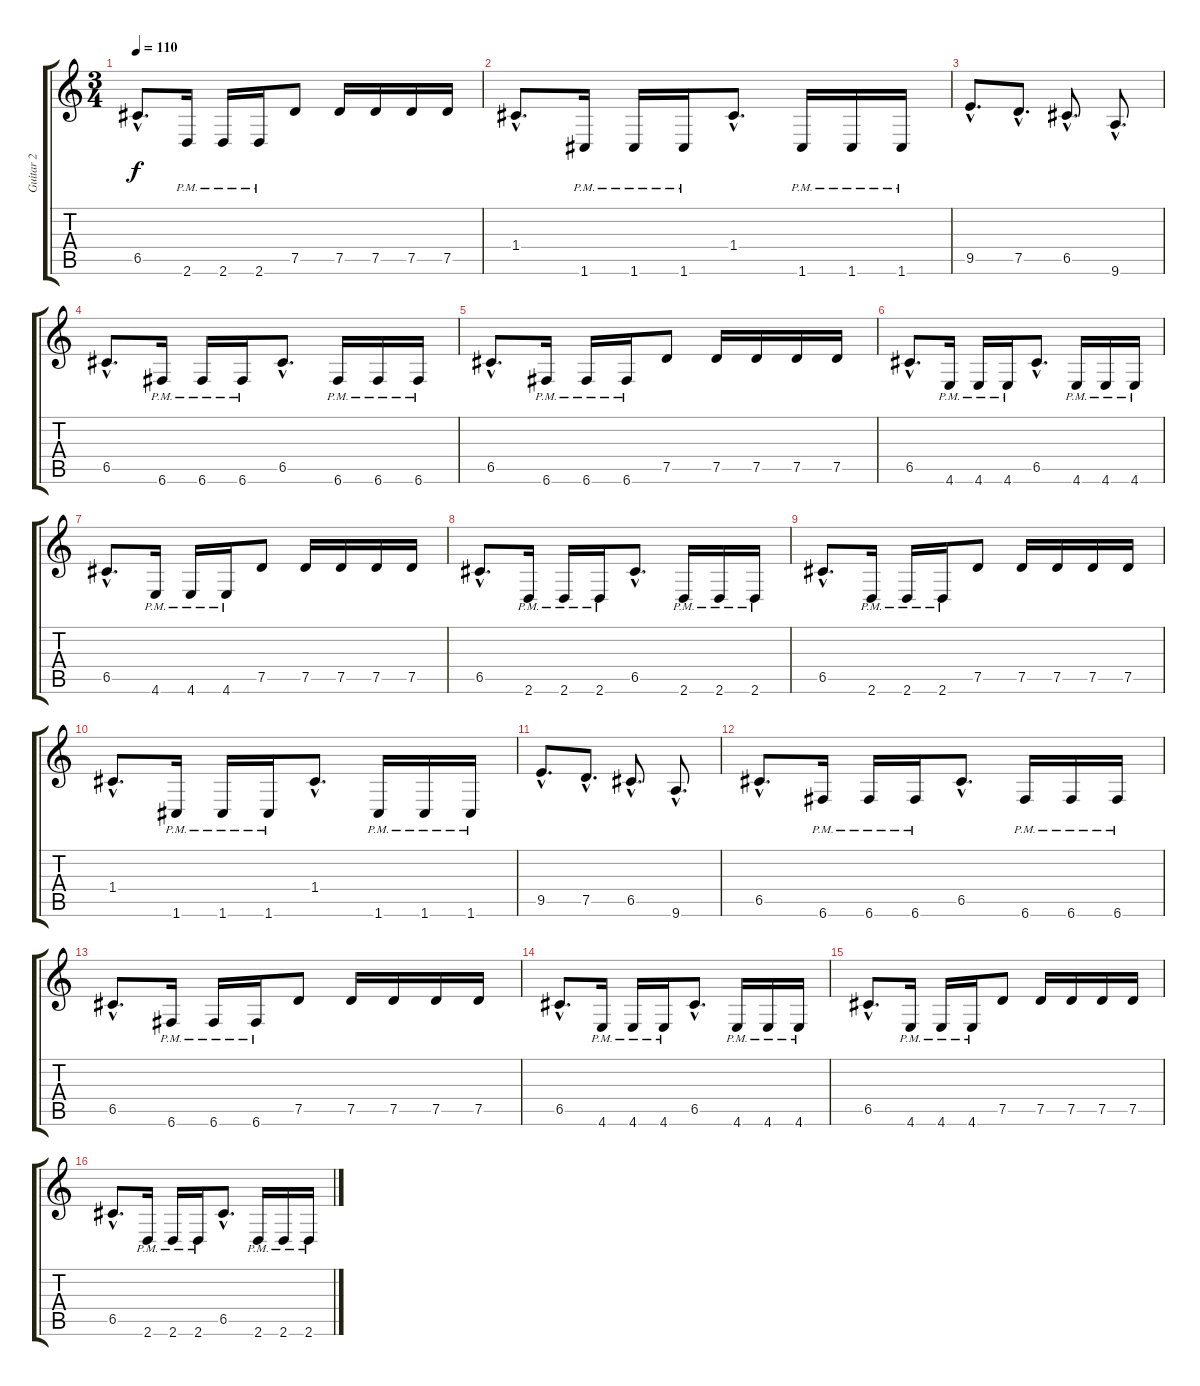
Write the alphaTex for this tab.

\track ("Guitar 2" "Guitar 2") {instrument distortionguitar}
\staff {score tabs}
\tuning (D4 A3 F3 C3 G2 C2) {hide}
\ts (3 4)
\tempo 110
\clef g2
\ks c
6.5{hac}.8{d dy f} 2.6{pm}.16 2.6{pm}.16 2.6{pm}.16 7.5.8 7.5.16 7.5.16 7.5.16 7.5.16 |
1.4{hac}.8{d} 1.6{pm}.16 1.6{pm}.16 1.6{pm}.16 1.4{hac}.8{d} 1.6{pm}.16 1.6{pm}.16 1.6{pm}.16 |
9.5{hac}.8{d} 7.5{hac}.8{d} 6.5{hac}.8{d} 9.6{hac}.8{d} |
6.5{hac}.8{d} 6.6{pm}.16 6.6{pm}.16 6.6{pm}.16 6.5{hac}.8{d} 6.6{pm}.16 6.6{pm}.16 6.6{pm}.16 |
6.5{hac}.8{d} 6.6{pm}.16 6.6{pm}.16 6.6{pm}.16 7.5.8 7.5.16 7.5.16 7.5.16 7.5.16 |
6.5{hac}.8{d} 4.6{pm}.16 4.6{pm}.16 4.6{pm}.16 6.5{hac}.8{d} 4.6{pm}.16 4.6{pm}.16 4.6{pm}.16 |
6.5{hac}.8{d} 4.6{pm}.16 4.6{pm}.16 4.6{pm}.16 7.5.8 7.5.16 7.5.16 7.5.16 7.5.16 |
6.5{hac}.8{d} 2.6{pm}.16 2.6{pm}.16 2.6{pm}.16 6.5{hac}.8{d} 2.6{pm}.16 2.6{pm}.16 2.6{pm}.16 |
6.5{hac}.8{d} 2.6{pm}.16 2.6{pm}.16 2.6{pm}.16 7.5.8 7.5.16 7.5.16 7.5.16 7.5.16 |
1.4{hac}.8{d} 1.6{pm}.16 1.6{pm}.16 1.6{pm}.16 1.4{hac}.8{d} 1.6{pm}.16 1.6{pm}.16 1.6{pm}.16 |
9.5{hac}.8{d} 7.5{hac}.8{d} 6.5{hac}.8{d} 9.6{hac}.8{d} |
6.5{hac}.8{d} 6.6{pm}.16 6.6{pm}.16 6.6{pm}.16 6.5{hac}.8{d} 6.6{pm}.16 6.6{pm}.16 6.6{pm}.16 |
6.5{hac}.8{d} 6.6{pm}.16 6.6{pm}.16 6.6{pm}.16 7.5.8 7.5.16 7.5.16 7.5.16 7.5.16 |
6.5{hac}.8{d} 4.6{pm}.16 4.6{pm}.16 4.6{pm}.16 6.5{hac}.8{d} 4.6{pm}.16 4.6{pm}.16 4.6{pm}.16 |
6.5{hac}.8{d} 4.6{pm}.16 4.6{pm}.16 4.6{pm}.16 7.5.8 7.5.16 7.5.16 7.5.16 7.5.16 |
6.5{hac}.8{d} 2.6{pm}.16 2.6{pm}.16 2.6{pm}.16 6.5{hac}.8{d} 2.6{pm}.16 2.6{pm}.16 2.6{pm}.16
